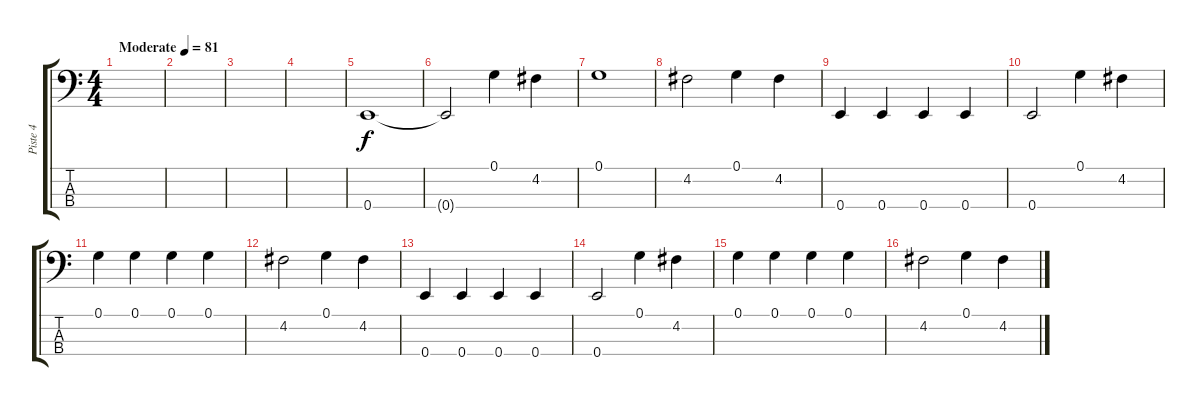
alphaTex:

\track ("Piste 4" "Piste 4") {instrument electricbassfinger}
\staff {score tabs}
\tuning (G2 D2 A1 E1) {hide}
\ts (4 4)
\tempo (81 "Moderate")
\clef f4
\ks c
|
|
|
|
0.4.1 |
0.4{t}.2 0.1.4 4.2.4 |
0.1.1 |
4.2.2 0.1.4 4.2.4 |
0.4.4 0.4.4 0.4.4 0.4.4 |
0.4.2 0.1.4 4.2.4 |
0.1.4 0.1.4 0.1.4 0.1.4 |
4.2.2 0.1.4 4.2.4 |
0.4.4 0.4.4 0.4.4 0.4.4 |
0.4.2 0.1.4 4.2.4 |
0.1.4 0.1.4 0.1.4 0.1.4 |
4.2.2 0.1.4 4.2.4
